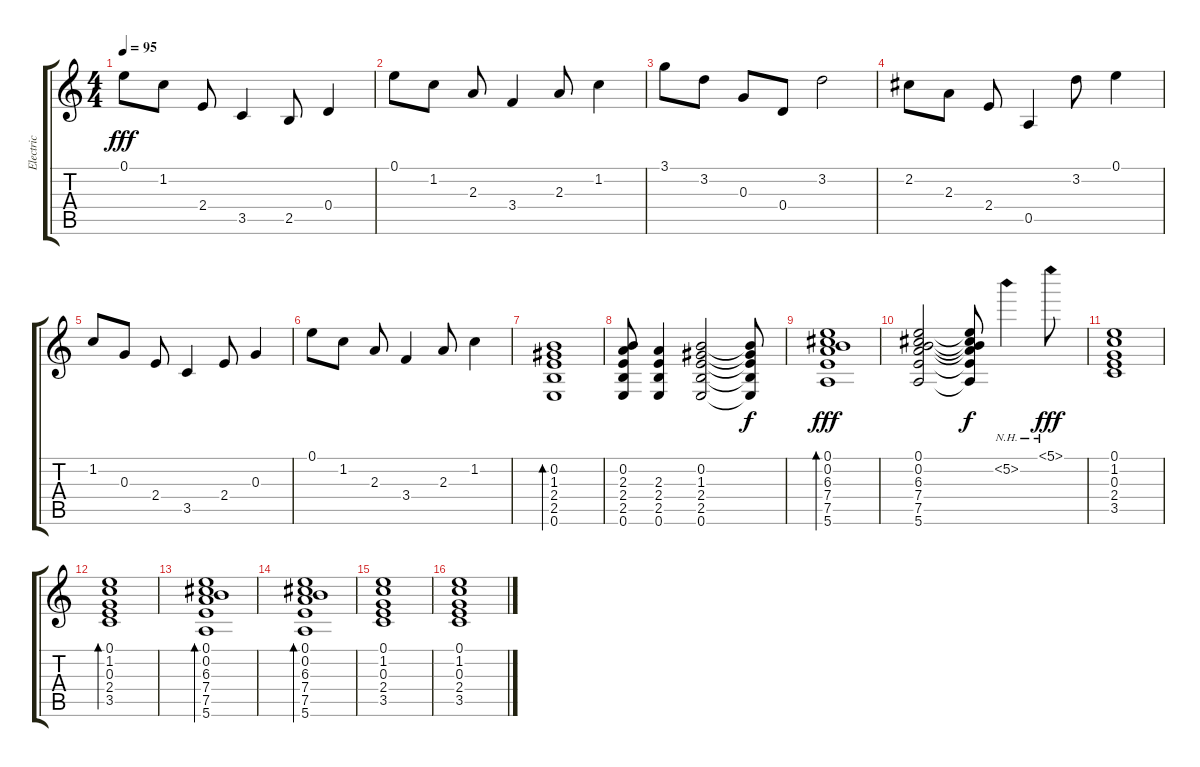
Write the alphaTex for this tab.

\track ("Electric" "Electric") {instrument electricguitarclean}
\staff {score tabs}
\tuning (E4 B3 G3 D3 A2 E2) {hide}
\ts (4 4)
\tempo 95
\clef g2
\ks c
0.1.8{dy fff} 1.2.8 2.4.8 3.5.4 2.5.8 0.4.4 |
0.1.8 1.2.8 2.3.8 3.4.4 2.3.8 1.2.4 |
3.1.8 3.2.8 0.3.8 0.4.8 3.2.2 |
2.2.8 2.3.8 2.4.8 0.5.4 3.2.8 0.1.4 |
1.2.8 0.3.8 2.4.8 3.5.4 2.4.8 0.3.4 |
0.1.8{volume 10 balance 16 instrument electricguitarclean} 1.2.8 2.3.8 3.4.4 2.3.8 1.2.4 |
(0.2 1.3 2.4 2.5 0.6).1{bd 240} |
(0.2 2.3 2.4 2.5 0.6).8 (2.3 2.4 2.5 0.6).4 (0.2 1.3 2.4 2.5 0.6).2 (0.2{t} 1.3{t} 2.4{t} 2.5{t} 0.6{t}).8{dy f} |
(0.1 0.2 6.3 7.4 7.5 5.6).1{bd 240 dy fff} |
(0.1 0.2 6.3 7.4 7.5 5.6).2 (0.1{t} 0.2{t} 6.3{t} 7.4{t} 7.5{t} 5.6{t}).8{dy f} 5.2{nh}.4 5.1{nh}.8{dy fff} |
(0.1 1.2 0.3 2.4 3.5).1 |
(0.1 1.2 0.3 2.4 3.5).1{bd 240} |
(0.1 0.2 6.3 7.4 7.5 5.6).1{bd 240} |
(0.1 0.2 6.3 7.4 7.5 5.6).1{bd 240} |
(0.1 1.2 0.3 2.4 3.5).1 |
(0.1 1.2 0.3 2.4 3.5).1
